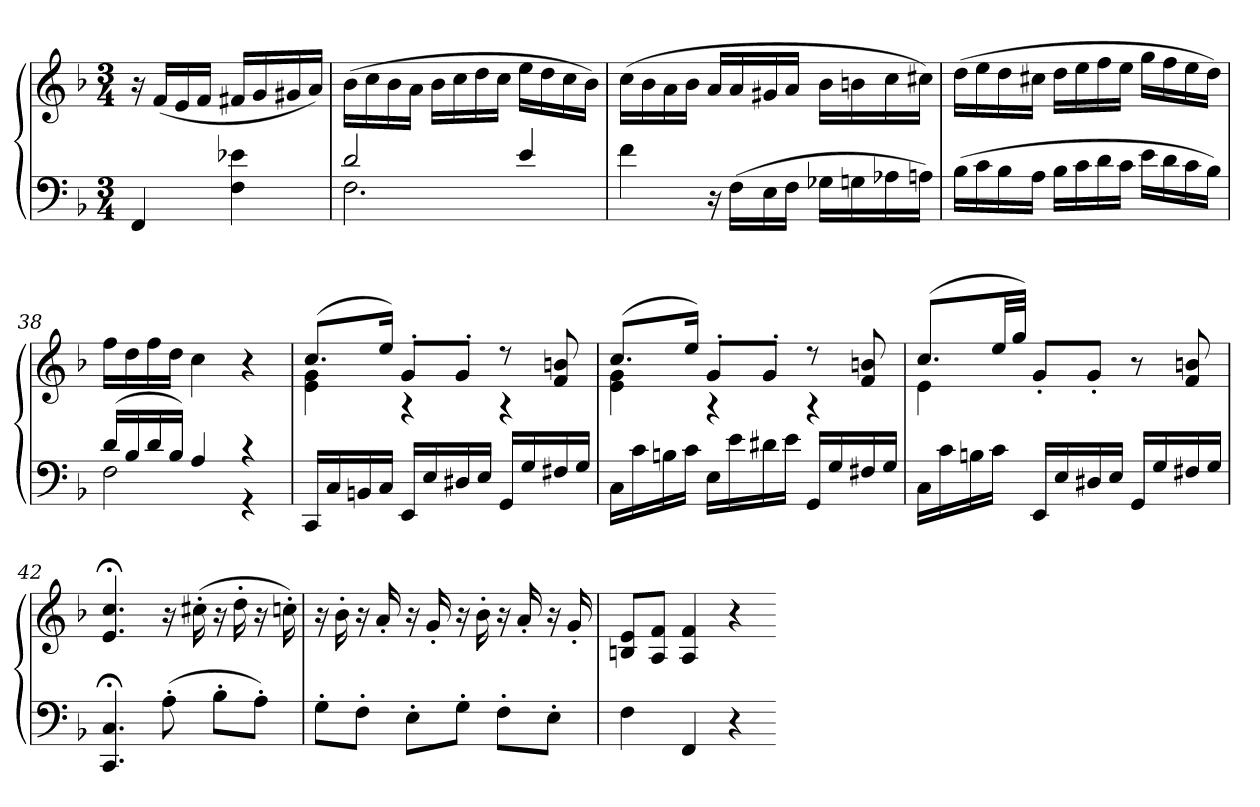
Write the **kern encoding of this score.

**kern	**kern
*part1	*part1
*staff2	*staff1
*clefF4	*clefG2
*k[b-]	*k[b-]
*M3/4	*M3/4
=	=
4FF	16r
.	(16fLL
.	16e
.	16fJJ
4F 4e-X	16f#XLL
.	16g
.	16g#X
.	16aJJ)
=35	=35
*^	*
2d	2.F	(16b-LL
.	.	16cc
.	.	16b-
.	.	16aJJ
.	.	16b-LL
.	.	16cc
.	.	16dd
.	.	16ccJJ
4e	.	16eeLL
.	.	16dd
.	.	16cc
.	.	16b-JJ)
*v	*v	*
=36	=36
4f	(16ccLL
.	16b-
.	16a
.	16b-JJ
16r	16aLL
(16FLL	16a
16E	16g#X
16FJJ	16aJJ
16G-XLL	16b-LL
16Gn	16bn
16A-X	16cc
16AnJJ)	16cc#XJJ)
=37	=37
(16B-LL	(16ddLL
16c	16ee
16B-	16dd
16AJJ	16cc#XJJ
16B-LL	16ddLL
16c	16ee
16d	16ff
16cJJ	16eeJJ
16eLL	16ggLL
16d	16ff
16c	16ee
16B-JJ)	16ddJJ)
=38	=38
*^	*
(16dLL	2F	16ffLL
16B-	.	16dd
16d	.	16ff
16B-JJ)	.	16ddJJ
4A	.	4cc
4r	4r	4r
*v	*v	*
=39	=39
*	*^
16CCLL	(8.ccL	4e 4g
16C	.	.
16BBn	.	.
16CJJ	16eeJk)	.
16EELL	8g'L	4r
16E	.	.
16D#X	8g'J	.
16EJJ	.	.
16GGLL	8r	4r
16G	.	.
16F#X	8f 8bn	.
16GJJ	.	.
=40	=40	=40
16CLL	(8.ccL	4e 4g
16c	.	.
16Bn	.	.
16cJJ	16eeJk)	.
16ELL	8g'L	4r
16e	.	.
16d#X	8g'J	.
16eJJ	.	.
16GGLL	8r	4r
16G	.	.
16F#X	8f 8bn	.
16GJJ	.	.
=41	=41	=41
16CLL	(8.ccL	4e
16c	.	.
16Bn	.	.
16cJJ	32eeLL	.
.	32ggJJJ)	.
16EELL	8g'L	2ryy
16E	.	.
16D#X	8g'J	.
16EJJ	.	.
16GGLL	8r	.
16G	.	.
16F#X	8f 8bn	.
16GJJ	.	.
*	*v	*v
=42	=42
4.CC;< 4.C;<	4.e;< 4.cc;<
(8A'	16r
.	(16cc#X'
8B-'L	16r
.	16dd'
8A'J)	16r
.	16ccn')
=43	=43
8G'L	16r
.	16b-'
8F'J	16r
.	16a'
8E'L	16r
.	16g'
8G'J	16r
.	16b-'
8F'L	16r
.	16a'
8E'J	16r
.	16g'
=44	=44
4F	8Bn 8eL
.	8A 8fJ
4FF	4A 4f
4r	4r
=-	=-
*-	*-
